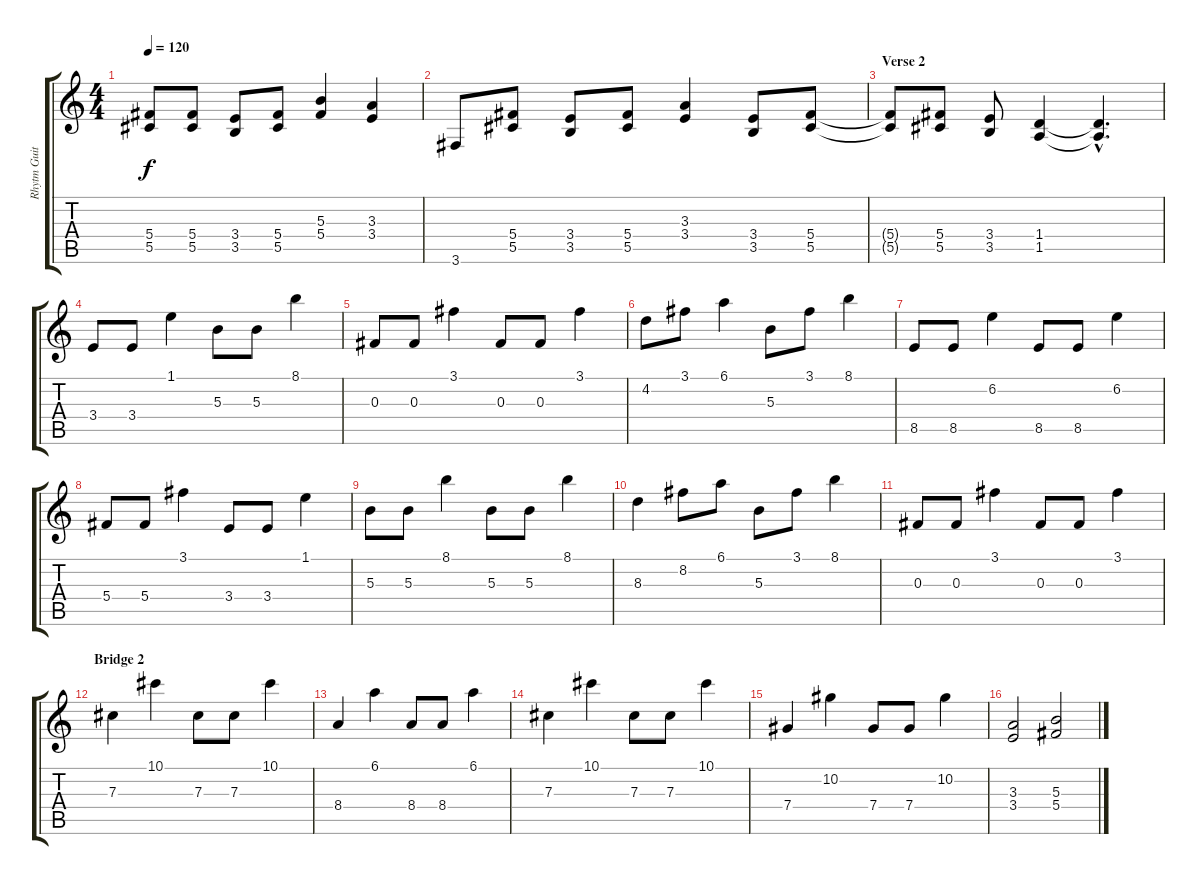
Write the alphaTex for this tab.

\track ("Rhytm Guitar" "Rhytm Guit") {instrument distortionguitar}
\staff {score tabs}
\tuning (Eb4 Bb3 Gb3 Db3 Ab2 Eb2) {hide}
\ts (4 4)
\tempo 120
\clef g2
\ks c
(5.4{t} 5.5{t}).8{dy f} (5.4 5.5).8 (3.4 3.5).8 (5.4 5.5).8 (5.3 5.4).4 (3.3 3.4).4 |
3.6.8 (5.4 5.5).8 (3.4 3.5).8 (5.4 5.5).8 (3.3 3.4).4 (3.4 3.5).8 (5.4 5.5).8 |
\section ("" "Verse 2")
(5.4{t} 5.5{t}).8 (5.4 5.5).8 (3.4 3.5).8 (1.4 1.5).4 (1.4{hac t} 1.5{hac t}).4{d} |
3.4.8 3.4.8 1.1.4 5.3.8 5.3.8 8.1.4 |
0.3.8 0.3.8 3.1.4 0.3.8 0.3.8 3.1.4 |
4.2.8 3.1.8 6.1.4 5.3.8 3.1.8 8.1.4 |
8.5.8 8.5.8 6.2.4 8.5.8 8.5.8 6.2.4 |
5.4.8 5.4.8 3.1.4 3.4.8 3.4.8 1.1.4 |
5.3.8 5.3.8 8.1.4 5.3.8 5.3.8 8.1.4 |
8.3.4 8.2.8 6.1.8 5.3.8 3.1.8 8.1.4 |
0.3.8 0.3.8 3.1.4 0.3.8 0.3.8 3.1.4 |
\section ("" "Bridge 2")
7.3.4 10.1.4 7.3.8 7.3.8 10.1.4 |
8.4.4 6.1.4 8.4.8 8.4.8 6.1.4 |
7.3.4 10.1.4 7.3.8 7.3.8 10.1.4 |
7.4.4 10.2.4 7.4.8 7.4.8 10.2.4 |
(3.3 3.4).2 (5.3 5.4).2
